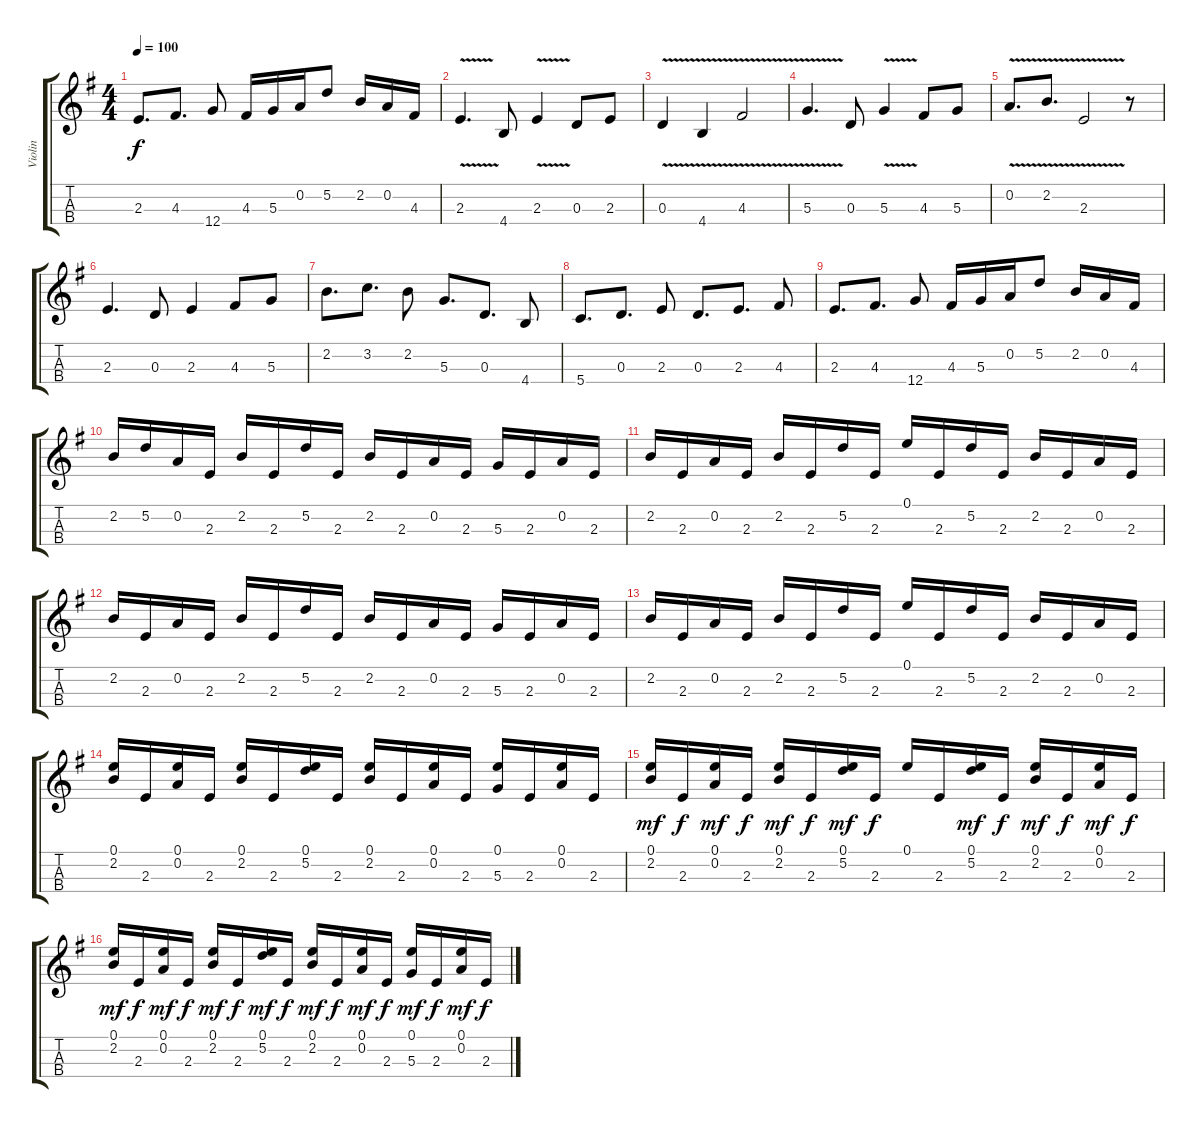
\track ("Violin" "Violin") {instrument violin}
\staff {score tabs}
\tuning (E5 A4 D4 G3) {hide}
\ts (4 4)
\tempo 100
\clef g2
\ks g
2.3.8{d dy f} 4.3.8{d} 12.4.8 4.3.16 5.3.16 0.2.16 5.2.8 2.2.16 0.2.16 4.3.16 |
2.3{v}.4{d} 4.4.8 2.3{v}.4 0.3.8 2.3.8 |
0.3{v}.4 4.4{v}.4 4.3{v}.2 |
5.3{v}.4{d} 0.3.8 5.3{v}.4 4.3.8 5.3.8 |
0.2{v}.8{d} 2.2{v}.8{d} 2.3{v}.2 r.8 |
2.3.4{d} 0.3.8 2.3.4 4.3.8 5.3.8 |
2.2.8{d} 3.2.8{d} 2.2.8 5.3.8{d} 0.3.8{d} 4.4.8 |
5.4.8{d} 0.3.8{d} 2.3.8 0.3.8{d} 2.3.8{d} 4.3.8 |
2.3.8{d} 4.3.8{d} 12.4.8 4.3.16 5.3.16 0.2.16 5.2.8 2.2.16 0.2.16 4.3.16 |
2.2.16 5.2.16 0.2.16 2.3.16 2.2.16 2.3.16 5.2.16 2.3.16 2.2.16 2.3.16 0.2.16 2.3.16 5.3.16 2.3.16 0.2.16 2.3.16 |
2.2.16 2.3.16 0.2.16 2.3.16 2.2.16 2.3.16 5.2.16 2.3.16 0.1.16 2.3.16 5.2.16 2.3.16 2.2.16 2.3.16 0.2.16 2.3.16 |
2.2.16 2.3.16 0.2.16 2.3.16 2.2.16 2.3.16 5.2.16 2.3.16 2.2.16 2.3.16 0.2.16 2.3.16 5.3.16 2.3.16 0.2.16 2.3.16 |
2.2.16 2.3.16 0.2.16 2.3.16 2.2.16 2.3.16 5.2.16 2.3.16 0.1.16 2.3.16 5.2.16 2.3.16 2.2.16 2.3.16 0.2.16 2.3.16 |
(0.1 2.2).16 2.3.16 (0.1 0.2).16 2.3.16 (0.1 2.2).16 2.3.16 (0.1 5.2).16 2.3.16 (0.1 2.2).16 2.3.16 (0.1 0.2).16 2.3.16 (0.1 5.3).16 2.3.16 (0.1 0.2).16 2.3.16 |
(0.1 2.2).16{dy mf} 2.3.16{dy f} (0.1 0.2).16{dy mf} 2.3.16{dy f} (0.1 2.2).16{dy mf} 2.3.16{dy f} (0.1 5.2).16{dy mf} 2.3.16{dy f} 0.1.16 2.3.16 (0.1 5.2).16{dy mf} 2.3.16{dy f} (0.1 2.2).16{dy mf} 2.3.16{dy f} (0.1 0.2).16{dy mf} 2.3.16{dy f} |
(0.1 2.2).16{dy mf} 2.3.16{dy f} (0.1 0.2).16{dy mf} 2.3.16{dy f} (0.1 2.2).16{dy mf} 2.3.16{dy f} (0.1 5.2).16{dy mf} 2.3.16{dy f} (0.1 2.2).16{dy mf} 2.3.16{dy f} (0.1 0.2).16{dy mf} 2.3.16{dy f} (0.1 5.3).16{dy mf} 2.3.16{dy f} (0.1 0.2).16{dy mf} 2.3.16{dy f}
